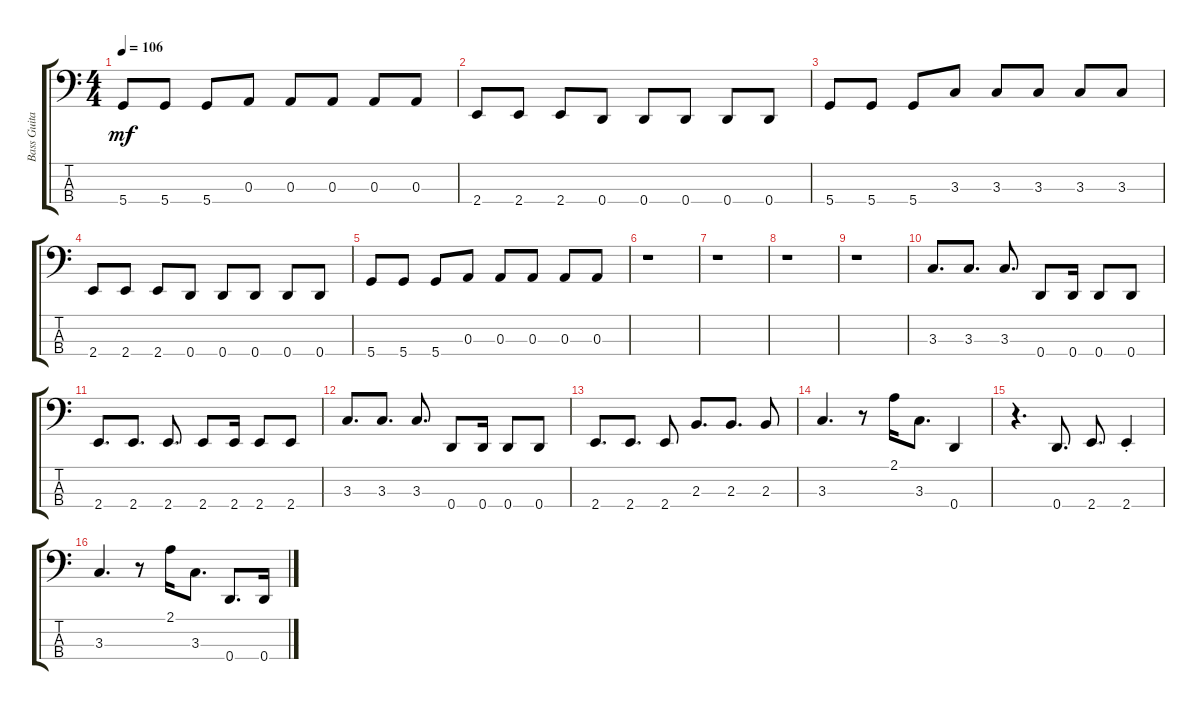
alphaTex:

\track ("Bass Guitar" "Bass Guita") {instrument electricbassfinger}
\staff {score tabs}
\tuning (G2 D2 A1 D1) {hide}
\ts (4 4)
\tempo 106
\clef f4
\ks c
5.4.8{dy mf} 5.4.8 5.4.8 0.3.8 0.3.8 0.3.8 0.3.8 0.3.8 |
2.4.8 2.4.8 2.4.8 0.4.8 0.4.8 0.4.8 0.4.8 0.4.8 |
5.4.8 5.4.8 5.4.8 3.3.8 3.3.8 3.3.8 3.3.8 3.3.8 |
2.4.8 2.4.8 2.4.8 0.4.8 0.4.8 0.4.8 0.4.8 0.4.8 |
5.4.8 5.4.8 5.4.8 0.3.8 0.3.8 0.3.8 0.3.8 0.3.8 |
r.1 |
r.1 |
r.1 |
r.1 |
3.3.8{d} 3.3.8{d} 3.3.8{d} 0.4.8 0.4.16 0.4.8 0.4.8 |
2.4.8{d} 2.4.8{d} 2.4.8{d} 2.4.8 2.4.16 2.4.8 2.4.8 |
3.3.8{d} 3.3.8{d} 3.3.8{d} 0.4.8 0.4.16 0.4.8 0.4.8 |
2.4.8{d} 2.4.8{d} 2.4.8 2.3.8{d} 2.3.8{d} 2.3.8 |
3.3.4{d} r.8 2.1.16 3.3.8{d} 0.4.4 |
r.4{d} 0.4.8{d} 2.4.8{d} 2.4{st}.4 |
3.3.4{d} r.8 2.1.16 3.3.8{d} 0.4.8{d} 0.4.16
